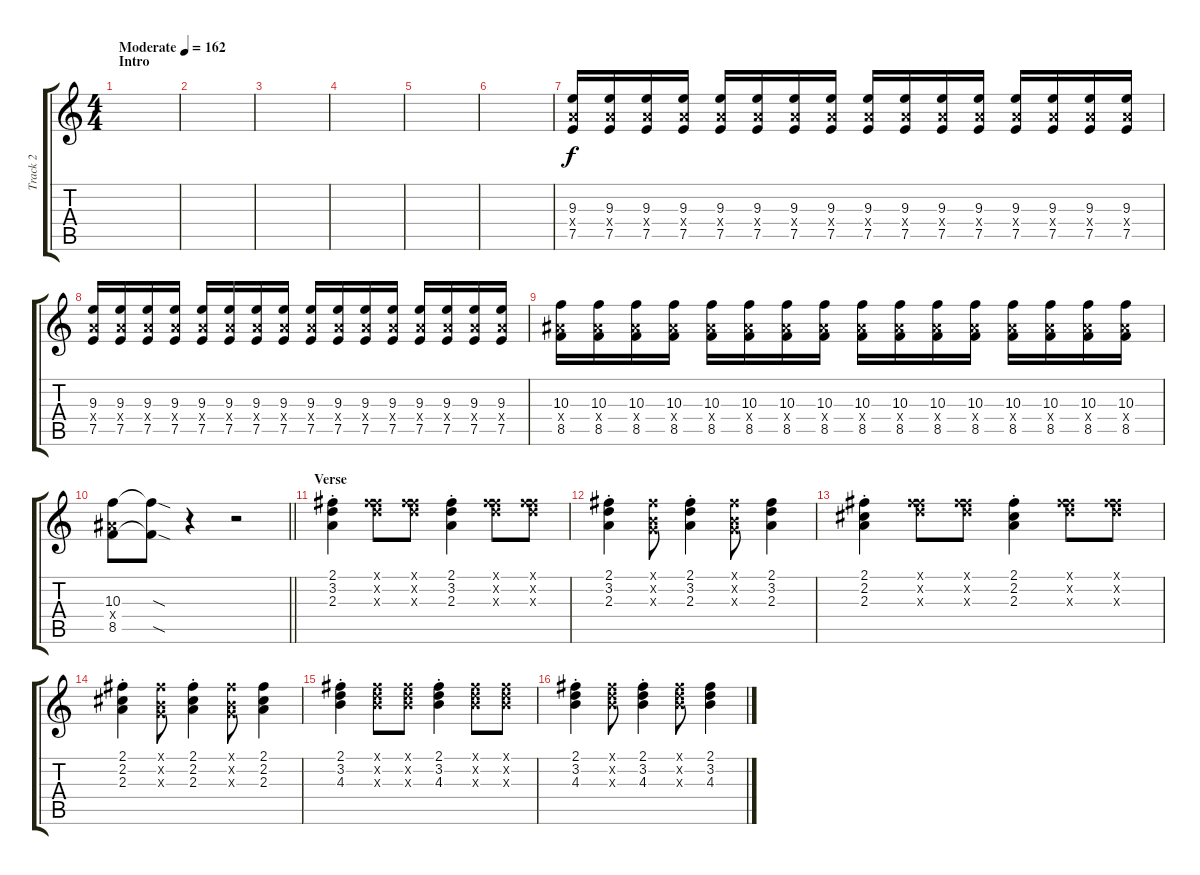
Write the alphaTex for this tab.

\track ("Track 2" "Track 2") {instrument distortionguitar}
\staff {score tabs}
\tuning (E4 B3 G3 D3 A2 D2) {hide}
\ts (4 4)
\section ("" "Intro")
\tempo (162 "Moderate")
\clef g2
\ks c
|
|
|
|
|
|
(9.3 7.4{x} 7.5).16 (9.3 7.4{x} 7.5).16 (9.3 7.4{x} 7.5).16 (9.3 7.4{x} 7.5).16 (9.3 7.4{x} 7.5).16 (9.3 7.4{x} 7.5).16 (9.3 7.4{x} 7.5).16 (9.3 7.4{x} 7.5).16 (9.3 7.4{x} 7.5).16 (9.3 7.4{x} 7.5).16 (9.3 7.4{x} 7.5).16 (9.3 7.4{x} 7.5).16 (9.3 7.4{x} 7.5).16 (9.3 7.4{x} 7.5).16 (9.3 7.4{x} 7.5).16 (9.3 7.4{x} 7.5).16 |
(9.3 7.4{x} 7.5).16 (9.3 7.4{x} 7.5).16 (9.3 7.4{x} 7.5).16 (9.3 7.4{x} 7.5).16 (9.3 7.4{x} 7.5).16 (9.3 7.4{x} 7.5).16 (9.3 7.4{x} 7.5).16 (9.3 7.4{x} 7.5).16 (9.3 7.4{x} 7.5).16 (9.3 7.4{x} 7.5).16 (9.3 7.4{x} 7.5).16 (9.3 7.4{x} 7.5).16 (9.3 7.4{x} 7.5).16 (9.3 7.4{x} 7.5).16 (9.3 7.4{x} 7.5).16 (9.3 7.4{x} 7.5).16 |
(10.3 8.4{x} 8.5).16 (10.3 8.4{x} 8.5).16 (10.3 8.4{x} 8.5).16 (10.3 8.4{x} 8.5).16 (10.3 8.4{x} 8.5).16 (10.3 8.4{x} 8.5).16 (10.3 8.4{x} 8.5).16 (10.3 8.4{x} 8.5).16 (10.3 8.4{x} 8.5).16 (10.3 8.4{x} 8.5).16 (10.3 8.4{x} 8.5).16 (10.3 8.4{x} 8.5).16 (10.3 8.4{x} 8.5).16 (10.3 8.4{x} 8.5).16 (10.3 8.4{x} 8.5).16 (10.3 8.4{x} 8.5).16 |
\barLineRight lightlight
(10.3 8.4{x} 8.5).8 (10.3{sod t} 8.5{sod t}).8 r.4 r.2 |
\section ("" "Verse")
(2.1{st} 3.2{st} 2.3{st}).4 (2.1{x} 7.2{x} 7.3{x}).8 (2.1{x} 7.2{x} 7.3{x}).8 (2.1{st} 3.2{st} 2.3{st}).4 (2.1{x} 7.2{x} 7.3{x}).8 (2.1{x} 7.2{x} 7.3{x}).8 |
(2.1{st} 3.2{st} 2.3{st}).4 (2.1{x} 0.2{x} 0.3{x}).8 (2.1{st} 3.2{st} 2.3{st}).4 (2.1{x} 0.2{x} 0.3{x}).8 (2.1 3.2 2.3).4 |
(2.1{st} 2.2{st} 2.3{st}).4 (2.1{x} 7.2{x} 7.3{x}).8 (2.1{x} 7.2{x} 7.3{x}).8 (2.1{st} 2.2{st} 2.3{st}).4 (2.1{x} 7.2{x} 7.3{x}).8 (2.1{x} 7.2{x} 7.3{x}).8 |
(2.1{st} 2.2{st} 2.3{st}).4 (2.1{x} 0.2{x} 0.3{x}).8 (2.1{st} 2.2{st} 2.3{st}).4 (2.1{x} 0.2{x} 0.3{x}).8 (2.1 2.2 2.3).4 |
(2.1{st} 3.2{st} 4.3{st}).4 (2.1{x} 3.2{x} 4.3{x}).8 (2.1{x} 3.2{x} 4.3{x}).8 (2.1{st} 3.2{st} 4.3{st}).4 (2.1{x} 3.2{x} 4.3{x}).8 (2.1{x} 3.2{x} 4.3{x}).8 |
(2.1{st} 3.2{st} 4.3{st}).4 (2.1{x} 3.2{x} 4.3{x}).8 (2.1{st} 3.2{st} 4.3{st}).4 (2.1{x} 3.2{x} 4.3{x}).8 (2.1 3.2 4.3).4
